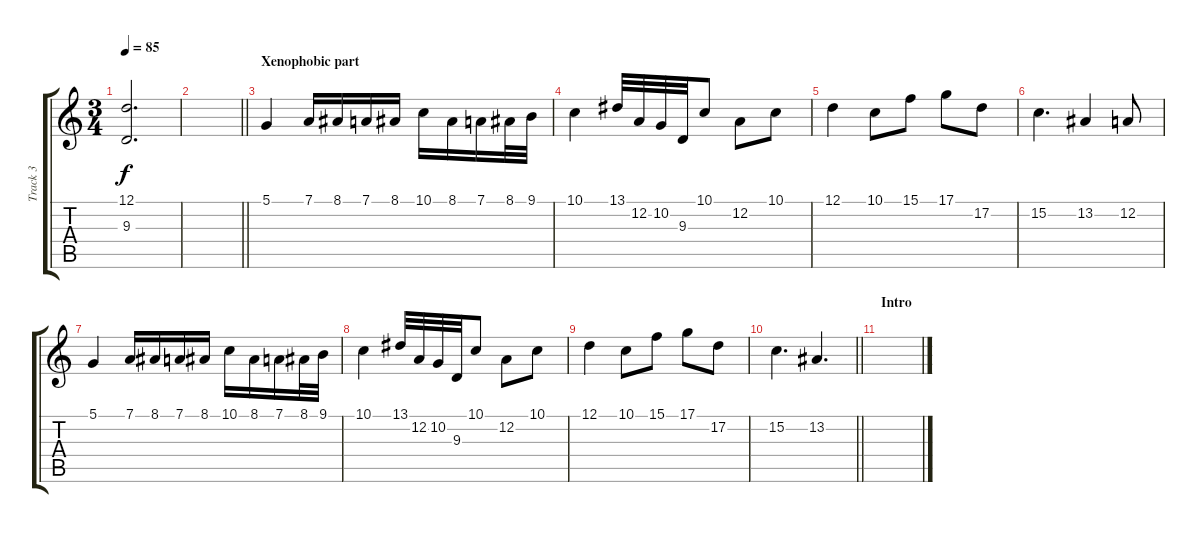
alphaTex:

\track ("Track 3" "Track 3") {instrument stringensemble1}
\staff {score tabs}
\tuning (D4 A3 F3 C3 G2 D2) {hide}
\ts (3 4)
\tempo 85
\clef g2
\ks c
(12.1 9.3).2{d dy f} |
\barLineRight lightlight
|
\section ("" "Xenophobic part")
5.1.4 7.1.16 8.1.16 7.1.16 8.1.16 10.1.16 8.1.16 7.1.16 8.1.32 9.1.32 |
10.1.4 13.1.32 12.2.32 10.2.32 9.3.32 10.1.8 12.2.8 10.1.8 |
12.1.4 10.1.8 15.1.8 17.1.8 17.2.8 |
15.2.4{d} 13.2.4 12.2.8 |
5.1.4 7.1.16 8.1.16 7.1.16 8.1.16 10.1.16 8.1.16 7.1.16 8.1.32 9.1.32 |
10.1.4 13.1.32 12.2.32 10.2.32 9.3.32 10.1.8 12.2.8 10.1.8 |
12.1.4 10.1.8 15.1.8 17.1.8 17.2.8 |
\barLineRight lightlight
15.2.4{d} 13.2.4{d} |
\section ("" "Intro")
